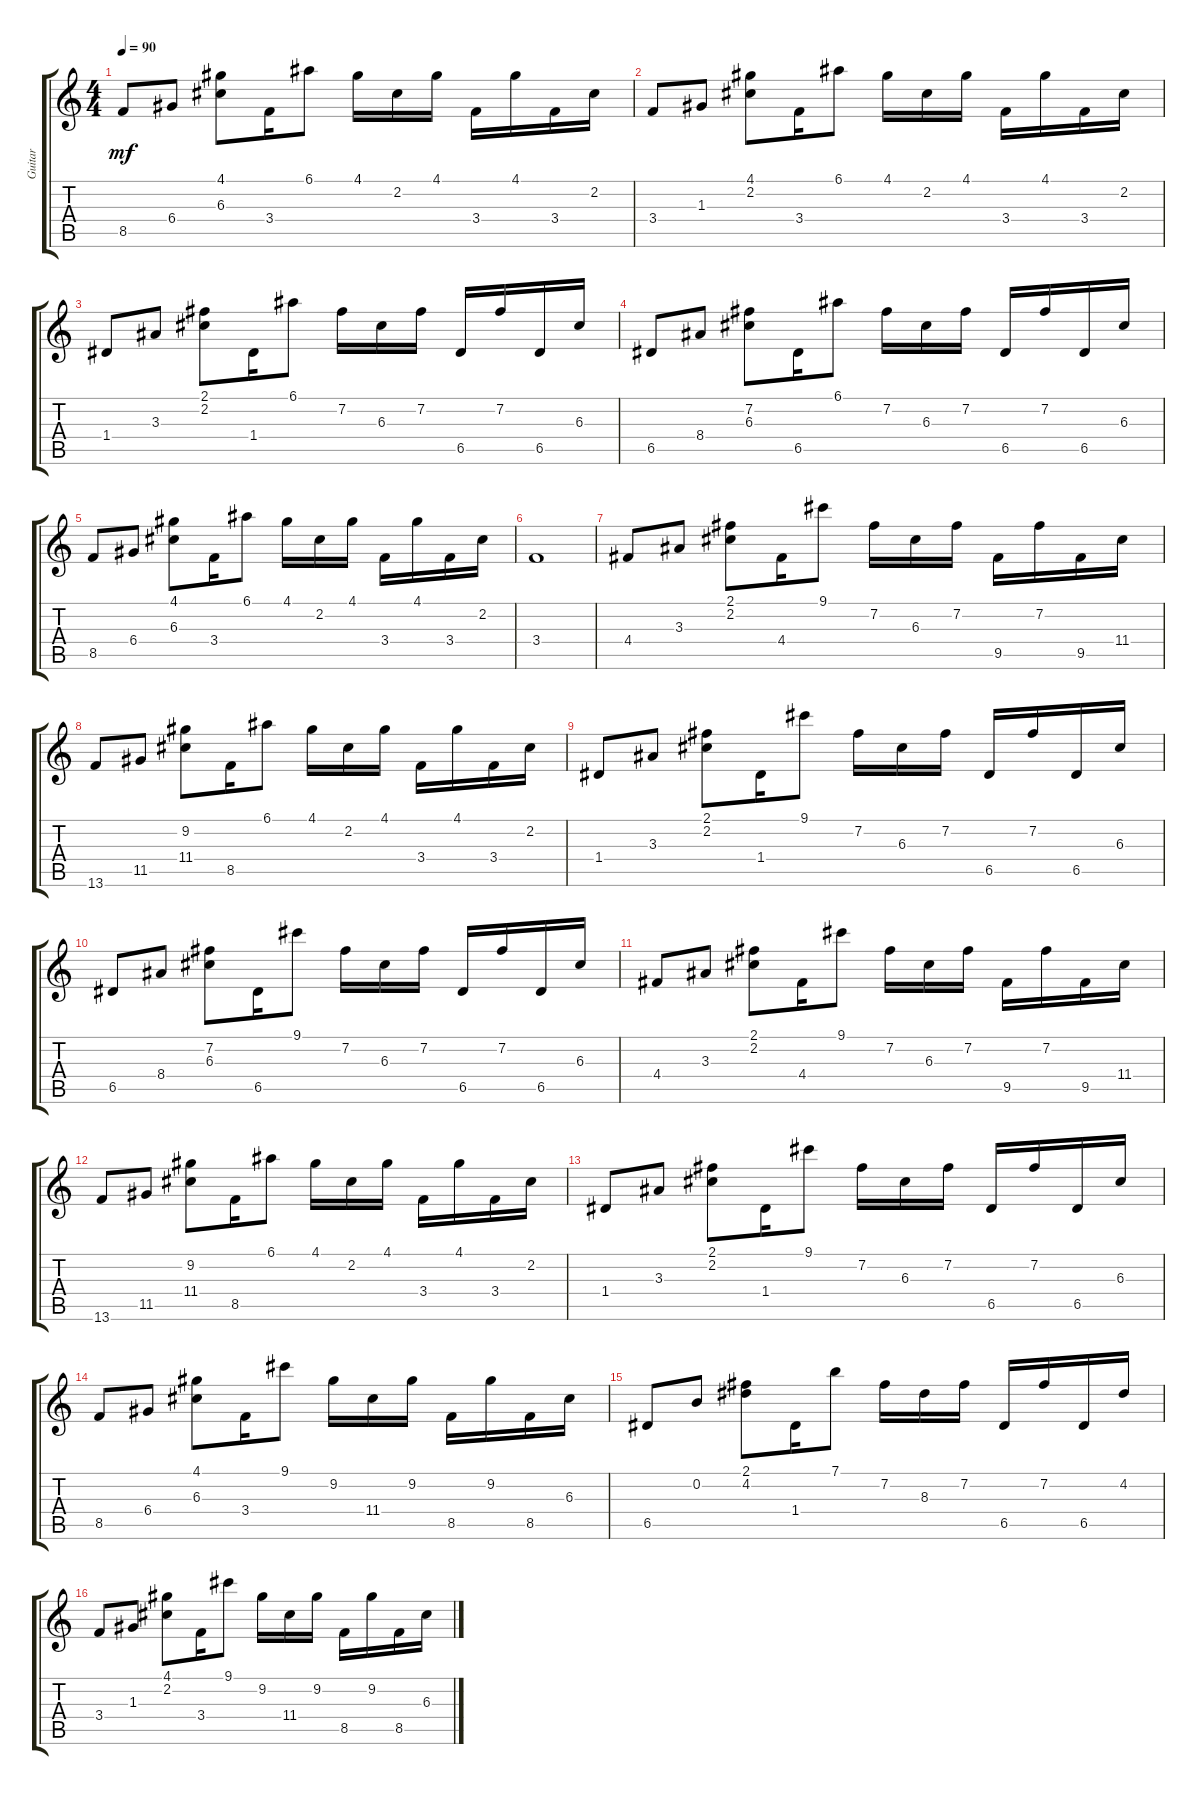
\track ("Guitar" "Guitar") {instrument acousticguitarsteel}
\staff {score tabs}
\tuning (E4 B3 G3 D3 A2 E2) {hide}
\ts (4 4)
\tempo 90
\clef g2
\ks c
8.5.8{dy mf} 6.4.8 (4.1 6.3).8 3.4.16 6.1.8 4.1.16 2.2.16 4.1.16 3.4.16 4.1.16 3.4.16 2.2.16 |
3.4.8 1.3.8 (4.1 2.2).8 3.4.16 6.1.8 4.1.16 2.2.16 4.1.16 3.4.16 4.1.16 3.4.16 2.2.16 |
1.4.8 3.3.8 (2.1 2.2).8 1.4.16 6.1.8 7.2.16 6.3.16 7.2.16 6.5.16 7.2.16 6.5.16 6.3.16 |
6.5.8 8.4.8 (7.2 6.3).8 6.5.16 6.1.8 7.2.16 6.3.16 7.2.16 6.5.16 7.2.16 6.5.16 6.3.16 |
8.5.8 6.4.8 (4.1 6.3).8 3.4.16 6.1.8 4.1.16 2.2.16 4.1.16 3.4.16 4.1.16 3.4.16 2.2.16 |
3.4.1 |
4.4.8 3.3.8 (2.1 2.2).8 4.4.16 9.1.8 7.2.16 6.3.16 7.2.16 9.5.16 7.2.16 9.5.16 11.4.16 |
13.6.8 11.5.8 (9.2 11.4).8 8.5.16 6.1.8 4.1.16 2.2.16 4.1.16 3.4.16 4.1.16 3.4.16 2.2.16 |
1.4.8 3.3.8 (2.1 2.2).8 1.4.16 9.1.8 7.2.16 6.3.16 7.2.16 6.5.16 7.2.16 6.5.16 6.3.16 |
6.5.8 8.4.8 (7.2 6.3).8 6.5.16 9.1.8 7.2.16 6.3.16 7.2.16 6.5.16 7.2.16 6.5.16 6.3.16 |
4.4.8 3.3.8 (2.1 2.2).8 4.4.16 9.1.8 7.2.16 6.3.16 7.2.16 9.5.16 7.2.16 9.5.16 11.4.16 |
13.6.8 11.5.8 (9.2 11.4).8 8.5.16 6.1.8 4.1.16 2.2.16 4.1.16 3.4.16 4.1.16 3.4.16 2.2.16 |
1.4.8 3.3.8 (2.1 2.2).8 1.4.16 9.1.8 7.2.16 6.3.16 7.2.16 6.5.16 7.2.16 6.5.16 6.3.16 |
8.5.8 6.4.8 (4.1 6.3).8 3.4.16 9.1.8 9.2.16 11.4.16 9.2.16 8.5.16 9.2.16 8.5.16 6.3.16 |
6.5.8 0.2.8 (2.1 4.2).8 1.4.16 7.1.8 7.2.16 8.3.16 7.2.16 6.5.16 7.2.16 6.5.16 4.2.16 |
3.4.8 1.3.8 (4.1 2.2).8 3.4.16 9.1.8 9.2.16 11.4.16 9.2.16 8.5.16 9.2.16 8.5.16 6.3.16
